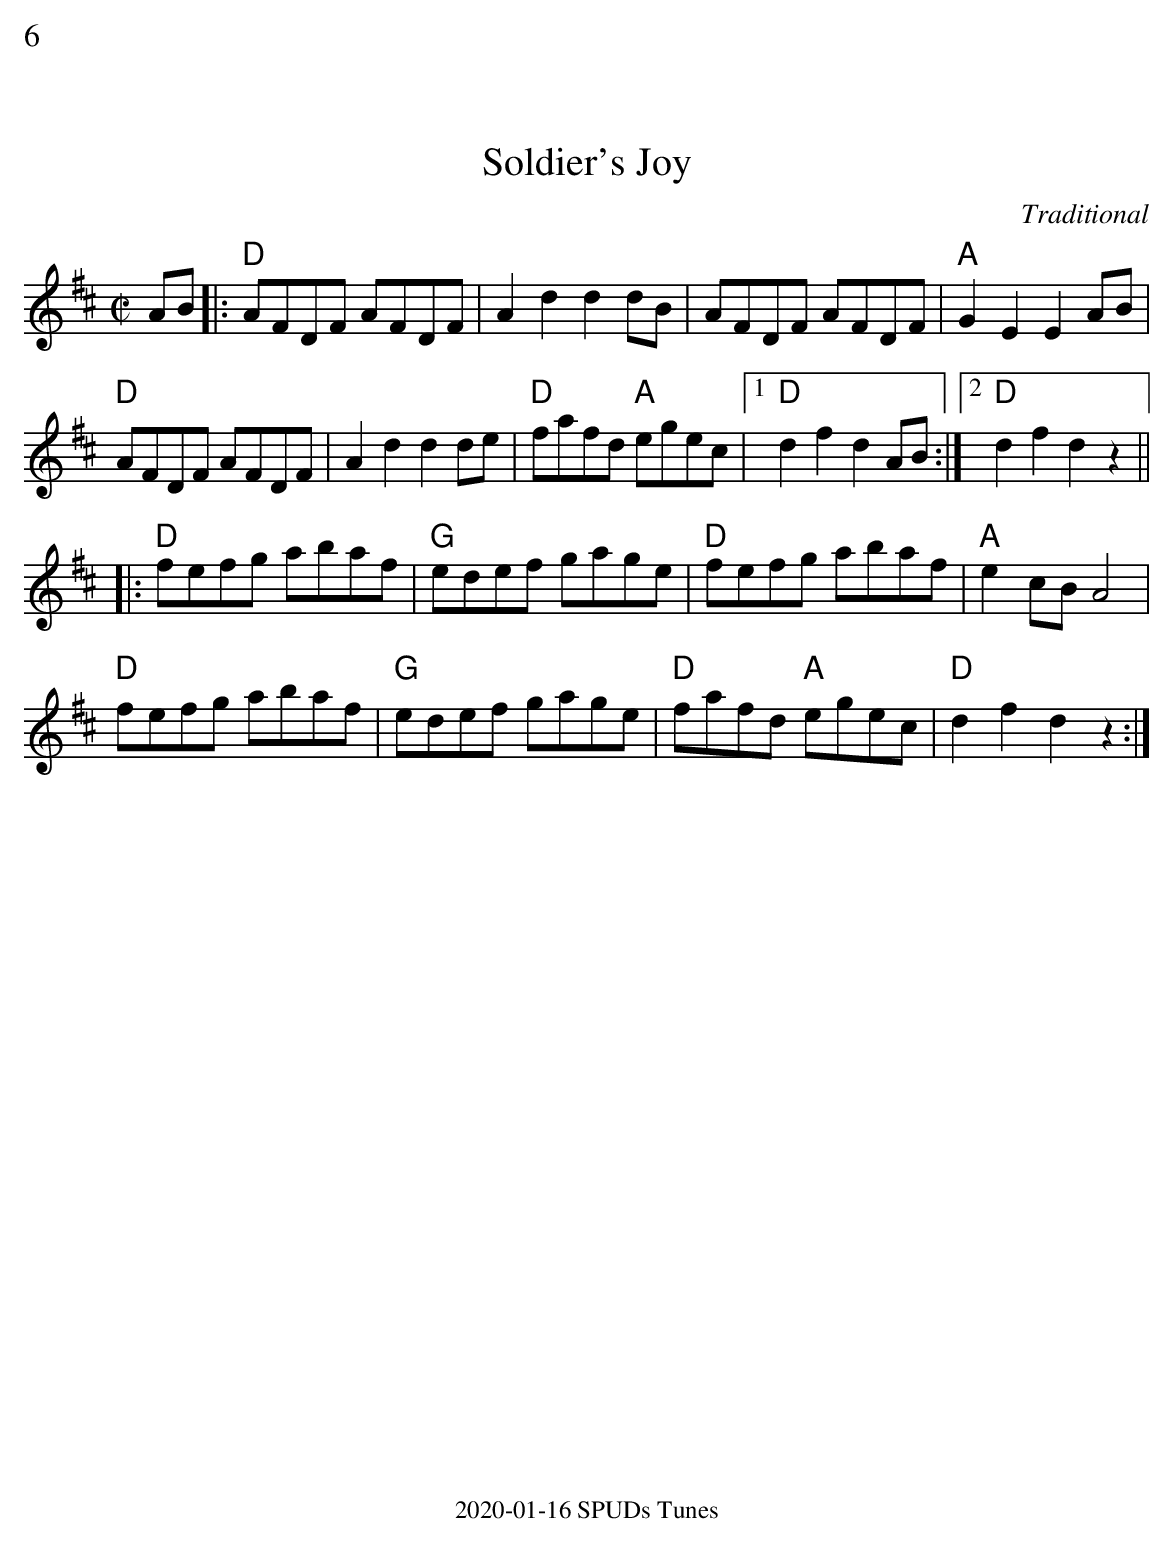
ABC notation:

X:1
%%text 6
T:Soldier's Joy
C:Traditional
M:C|
K:D
AB|:"D"AFDF AFDF|A2d2d2dB|AFDF AFDF|"A"G2E2E2AB|
"D"AFDF AFDF|A2d2d2de|"D"fafd "A"egec|1"D"d2f2d2AB:|2"D"d2f2d2z2||
|:"D"fefg abaf|"G"edef gage|"D"fefg abaf|"A"e2cBA4|
"D"fefg abaf|"G"edef gage|"D"fafd "A"egec|"D"d2f2d2z2:|
